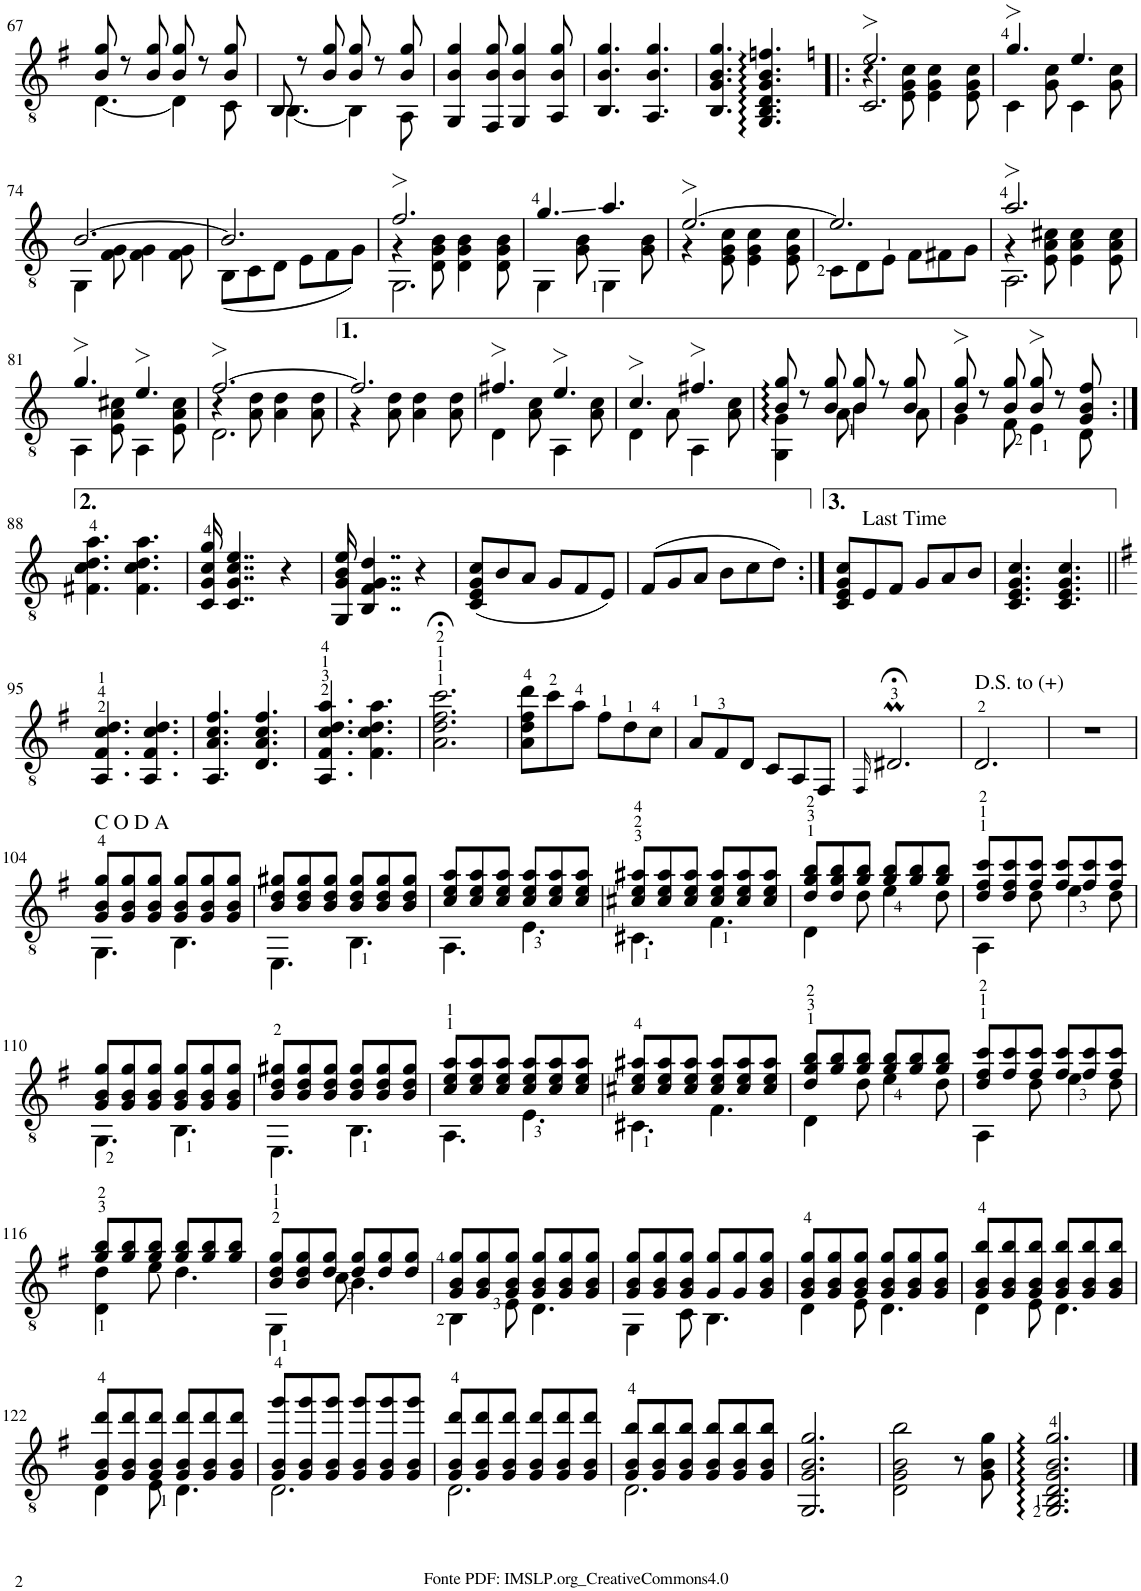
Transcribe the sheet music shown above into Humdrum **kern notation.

**kern
*part1
*staff1
*I"Guitar
*I'Guit.
!!LO:PB:g=z
*clefGv2
*k[f#]
*M6/8
=67
*^
8B/ 8g/	[4.D\
8r	.
8B/ 8g/	.
8B/ 8g/	4D\]
8r	.
8B/ 8g/	8C\
=68	=68
8BB/	[4.BB\
8r	.
8B/ 8g/	.
8B/ 8g/	4BB\]
8r	.
8B/ 8g/	8AA\
*v	*v
=69
4GG/ 4B/ 4g/
8FF#/ 8B/ 8g/
4GG/ 4B/ 4g/
8AA/ 8B/ 8g/
=70
4.BB/ 4.B/ 4.g/
4.AA/ 4.B/ 4.g/
=71
4.BB/ 4.G/ 4.B/ 4.g/
4.GG/ 4.BB/ 4.D/ 4.G/ 4.B/ 4.fn/
=72!|:
*k[]
*^
*	*^
2.e>/	4r	2.C/
.	8E\ 8G\ 8c\	.
.	4E\ 4G\ 4c\	.
.	8E\ 8G\ 8c\	.
*	*v	*v
=73	=73
4.g>/	4C\
.	8G\ 8c\
4.e/	4C\
.	8G\ 8c\
!!LO:LB:g=z	!!
=74	=74
[2.B/	4GG\
.	8F\ 8G\
.	4F\ 4G\
.	8F\ 8G\
=75	=75
2.B/]	(8BB\L
.	8C\
.	8D\J
.	8E\L
.	8F\
.	8G\J)
=76	=76
*	*^
2.f>/	4r	2.GG\
.	8D\ 8G\ 8B\	.
.	4D\ 4G\ 4B\	.
.	8D\ 8G\ 8B\	.
*	*v	*v
=77	=77
4.g/	4GG\
.	8G\ 8B\
4.a/	4GG\
.	8G\ 8B\
=78	=78
[2.e>/	4r
.	8E\ 8G\ 8c\
.	4E\ 4G\ 4c\
.	8E\ 8G\ 8c\
=79	=79
2.e/]	8C\L
.	8D\
.	8E\J
.	8F\L
.	8F#X\
.	8G\J
=80	=80
*	*^
2.a>/	4r	2.AA\
.	8E\ 8A\ 8c#X\	.
.	4E\ 4A\ 4c#\	.
.	8E\ 8A\ 8c#\	.
*	*v	*v
!!LO:LB:g=z
=81	=81
4.g>/	4AA\
.	8E\ 8A\ 8c#X\
4.e>/	4AA\
.	8E\ 8A\ 8c#\
=82	=82
*	*^
[2.f>/	4r	2.D\
.	8A\ 8d\	.
.	4A\ 4d\	.
.	8A\ 8d\	.
*	*v	*v
=83	=83
2.f/]	4r
.	8A\ 8d\
.	4A\ 4d\
.	8A\ 8d\
=84	=84
4.f#X>/	4D\
.	8A\ 8c\
4.e>/	4AA\
.	8A\ 8c\
=85	=85
4.c>/	4D\
.	8A\
4.f#X>/	4AA\
.	8A\ 8c\
=86	=86
8B/ 8g/	4GG\ 4G\
8r	.
8B/ 8g/	8A\
8B/ 8g/	4B\
8r	.
8B/ 8g/	8A\
=87	=87
8B/ 8g/	4G>\
8r	.
8B/ 8g/	8F\
8B/ 8g/	4E>\
8r	.
8G/ 8B/ 8f/	8D\
*v	*v
!!LO:LB:g=z
=88:|!
4.F#X\ 4.c\ 4.d\ 4.a\
4.F#\ 4.c\ 4.d\ 4.a\
=89
16C/ 16G/ 16c/ 16g/
4..C/ 4..G/ 4..c/ 4..e/
4r
=90
16GG/ 16G/ 16B/ 16e/
4..BB/ 4..F/ 4..G/ 4..d/
4r
=91
(8C/ 8E/ 8G/ 8c/L
8B/
8A/J
8G/L
8F/
8E/J)
=92
(8F/L
8G/
8A/J
8B\L
8c\
8d\J)
=93:|!
8C/ 8E/ 8G/ 8c/L
!LO:TX:a:t=Last Time
8E/
8F/J
8G/L
8A/
8B/J
=94
4.C/ 4.E/ 4.G/ 4.c/
4.C/ 4.E/ 4.G/ 4.c/
!!LO:LB:g=z
=95||
*k[f#]
4.AA/ 4.F#/ 4.c/ 4.d/
4.AA/ 4.F#/ 4.c/ 4.d/
=96
4.AA/ 4.A/ 4.c/ 4.f#/
4.D/ 4.A/ 4.c/ 4.f#/
=97
4.AA/ 4.F#/ 4.c/ 4.d/ 4.a/
4.F#\ 4.c\ 4.d\ 4.a\
=98
2.A\;< 2.d\;< 2.f#\;< 2.cc\;<
=99
8A\ 8d\ 8f#\ 8dd\L
8cc\
8a\J
8f#\L
8d\
8c\J
=100
8A/L
8F#/
8D/J
8C/L
8AA/
8FF#/J
=101
16qFF#/
2.D#X;<m/
=102
!LO:TX:a:t=D.S. to (+)
2.D/
=103
2.r
!!LO:LB:g=z
=104
*^
8G/ 8B/ 8g/L	4.GG\
8G/ 8B/ 8g/	.
8G/ 8B/ 8g/J	.
8G/ 8B/ 8g/L	4.BB\
8G/ 8B/ 8g/	.
8G/ 8B/ 8g/J	.
=105	=105
8B/ 8d/ 8g#X/L	4.EE\
8B/ 8d/ 8g#/	.
8B/ 8d/ 8g#/J	.
8B/ 8d/ 8g#/L	4.BB\
8B/ 8d/ 8g#/	.
8B/ 8d/ 8g#/J	.
=106	=106
8c/ 8e/ 8a/L	4.AA\
8c/ 8e/ 8a/	.
8c/ 8e/ 8a/J	.
8c/ 8e/ 8a/L	4.E\
8c/ 8e/ 8a/	.
8c/ 8e/ 8a/J	.
=107	=107
8c#X/ 8e/ 8a#X/L	4.C#X\
8c#/ 8e/ 8a#/	.
8c#/ 8e/ 8a#/J	.
8c#/ 8e/ 8a#/L	4.F#\
8c#/ 8e/ 8a#/	.
8c#/ 8e/ 8a#/J	.
=108	=108
8d/ 8g/ 8b/L	4D\
8d/ 8g/ 8b/	.
8g/ 8b/J	8d\
8g/ 8b/L	4e\
8g/ 8b/	.
8g/ 8b/J	8d\
=109	=109
8d/ 8f#/ 8cc/L	4AA\
8d/ 8f#/ 8cc/	.
8f#/ 8cc/J	8d\
8f#/ 8cc/L	4e\
8f#/ 8cc/	.
8f#/ 8cc/J	8d\
!!LO:LB:g=z	!!
=110	=110
8G/ 8B/ 8g/L	4.GG\
8G/ 8B/ 8g/	.
8G/ 8B/ 8g/J	.
8G/ 8B/ 8g/L	4.BB\
8G/ 8B/ 8g/	.
8G/ 8B/ 8g/J	.
=111	=111
8B/ 8d/ 8g#X/L	4.EE\
8B/ 8d/ 8g#/	.
8B/ 8d/ 8g#/J	.
8B/ 8d/ 8g#/L	4.BB\
8B/ 8d/ 8g#/	.
8B/ 8d/ 8g#/J	.
=112	=112
8c/ 8e/ 8a/L	4.AA\
8c/ 8e/ 8a/	.
8c/ 8e/ 8a/J	.
8c/ 8e/ 8a/L	4.E\
8c/ 8e/ 8a/	.
8c/ 8e/ 8a/J	.
=113	=113
8c#X/ 8e/ 8a#X/L	4.C#X\
8c#/ 8e/ 8a#/	.
8c#/ 8e/ 8a#/J	.
8c#/ 8e/ 8a#/L	4.F#\
8c#/ 8e/ 8a#/	.
8c#/ 8e/ 8a#/J	.
=114	=114
8d/ 8g/ 8b/L	4D\
8g/ 8b/	.
8g/ 8b/J	8d\
8g/ 8b/L	4e\
8g/ 8b/	.
8g/ 8b/J	8d\
=115	=115
8d/ 8f#/ 8cc/L	4AA\
8f#/ 8cc/	.
8f#/ 8cc/J	8d\
8f#/ 8cc/L	4e\
8f#/ 8cc/	.
8f#/ 8cc/J	8d\
!!LO:LB:g=z	!!
=116	=116
8g/ 8b/L	4D\ 4d\
8g/ 8b/	.
8g/ 8b/J	8e\
8g/ 8b/L	4.d\
8g/ 8b/	.
8g/ 8b/J	.
=117	=117
8B/ 8d/ 8g/L	4GG\
8B/ 8d/ 8g/	.
8d/ 8g/J	8c\
8d/ 8g/L	4.B\
8d/ 8g/	.
8d/ 8g/J	.
=118	=118
8G/ 8B/ 8g/L	4BB\
8G/ 8B/ 8g/	.
8G/ 8B/ 8g/J	8E\
8G/ 8B/ 8g/L	4.D\
8G/ 8B/ 8g/	.
8G/ 8B/ 8g/J	.
=119	=119
8G/ 8B/ 8g/L	4GG\
8G/ 8B/ 8g/	.
8G/ 8B/ 8g/J	8C\
8G/ 8g/L	4.BB\
8G/ 8g/	.
8G/ 8B/ 8g/J	.
=120	=120
8G/ 8B/ 8g/L	4D\
8G/ 8B/ 8g/	.
8G/ 8B/ 8g/J	8E\
8G/ 8B/ 8g/L	4.D\
8G/ 8B/ 8g/	.
8G/ 8B/ 8g/J	.
=121	=121
8G/ 8B/ 8b/L	4D\
8G/ 8B/ 8b/	.
8G/ 8B/ 8b/J	8E\
8G/ 8B/ 8b/L	4.D\
8G/ 8B/ 8b/	.
8G/ 8B/ 8b/J	.
!!LO:LB:g=z	!!
=122	=122
8G/ 8B/ 8dd/L	4D\
8G/ 8B/ 8dd/	.
8G/ 8B/ 8dd/J	8E\
8G/ 8B/ 8dd/L	4.D\
8G/ 8B/ 8dd/	.
8G/ 8B/ 8dd/J	.
=123	=123
8G/ 8B/ 8gg/L	2.D\
8G/ 8B/ 8gg/	.
8G/ 8B/ 8gg/J	.
8G/ 8B/ 8gg/L	.
8G/ 8B/ 8gg/	.
8G/ 8B/ 8gg/J	.
=124	=124
8G/ 8B/ 8dd/L	2.D\
8G/ 8B/ 8dd/	.
8G/ 8B/ 8dd/J	.
8G/ 8B/ 8dd/L	.
8G/ 8B/ 8dd/	.
8G/ 8B/ 8dd/J	.
=125	=125
8G/ 8B/ 8b/L	2.D\
8G/ 8B/ 8b/	.
8G/ 8B/ 8b/J	.
8G/ 8B/ 8b/L	.
8G/ 8B/ 8b/	.
8G/ 8B/ 8b/J	.
*v	*v
=126
2.GG/ 2.G/ 2.B/ 2.g/
=127
2D\ 2G\ 2B\ 2b\
8r
8G\ 8B\ 8g\
=128
2.GG/ 2.BB/ 2.D/ 2.G/ 2.B/ 2.g/
==
*-
